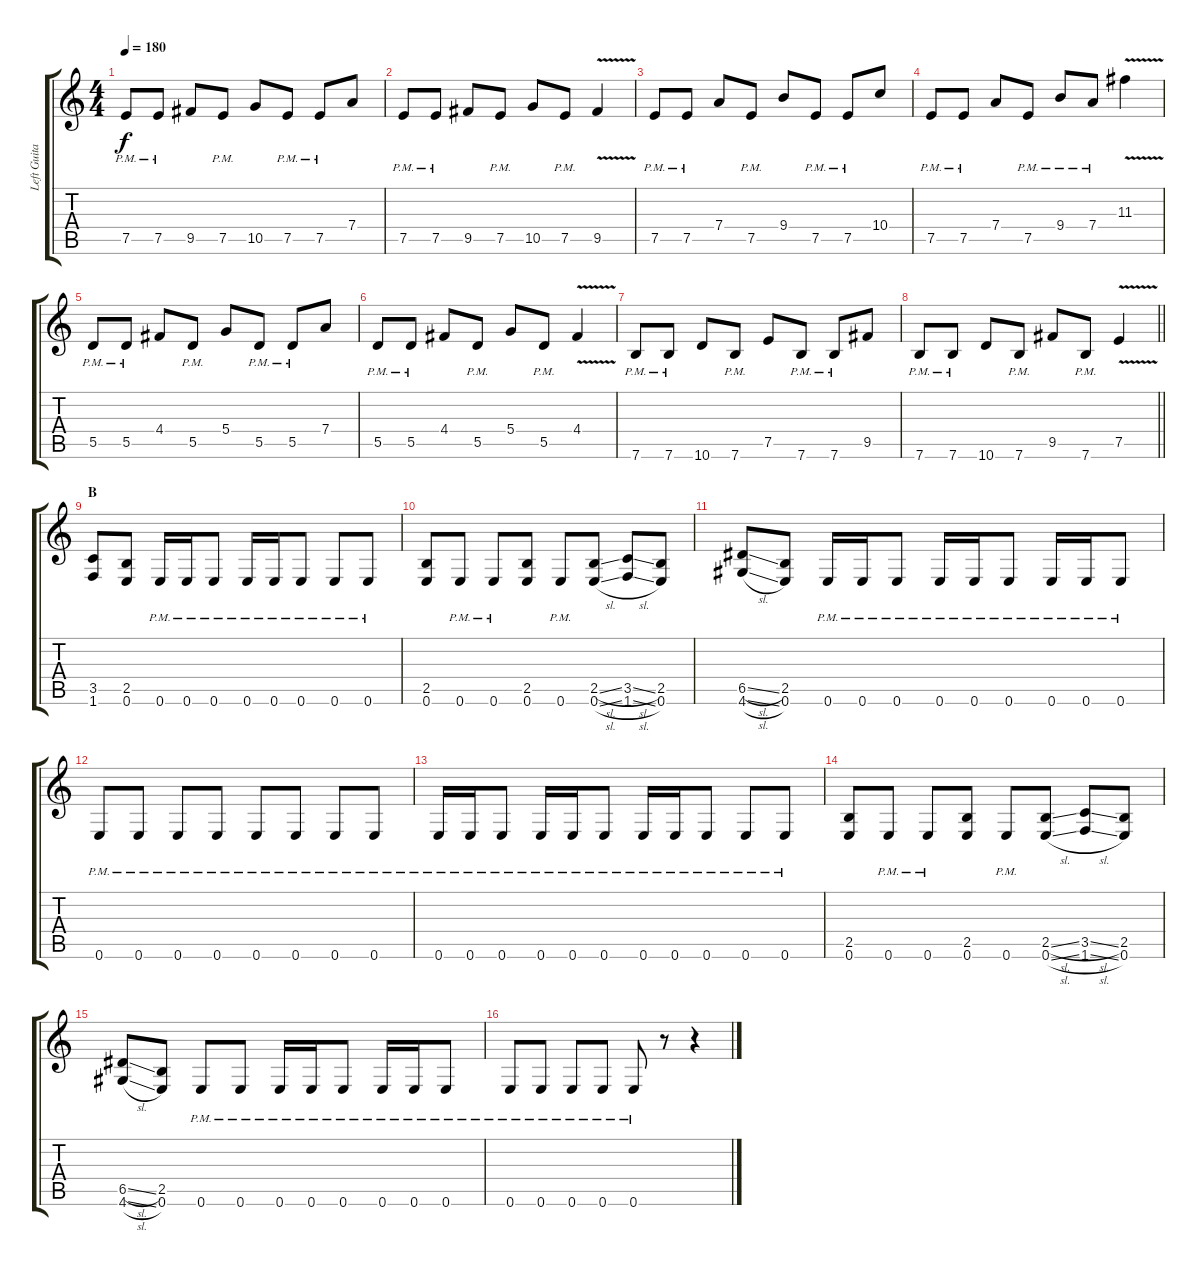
\track ("Left Guitar" "Left Guita") {instrument distortionguitar}
\staff {score tabs}
\tuning (E4 B3 G3 D3 A2 E2) {hide}
\ts (4 4)
\tempo 180
\clef g2
\ks c
7.5{pm}.8{dy f} 7.5{pm}.8 9.5.8 7.5{pm}.8 10.5.8 7.5{pm}.8 7.5{pm}.8 7.4.8 |
7.5{pm}.8 7.5{pm}.8 9.5.8 7.5{pm}.8 10.5.8 7.5{pm}.8 9.5{v}.4 |
7.5{pm}.8 7.5{pm}.8 7.4.8 7.5{pm}.8 9.4.8 7.5{pm}.8 7.5{pm}.8 10.4.8 |
7.5{pm}.8 7.5{pm}.8 7.4.8 7.5{pm}.8 9.4{pm}.8 7.4{pm}.8 11.3{v}.4 |
5.5{pm}.8 5.5{pm}.8 4.4.8 5.5{pm}.8 5.4.8 5.5{pm}.8 5.5{pm}.8 7.4.8 |
5.5{pm}.8 5.5{pm}.8 4.4.8 5.5{pm}.8 5.4.8 5.5{pm}.8 4.4{v}.4 |
7.6{pm}.8 7.6{pm}.8 10.6.8 7.6{pm}.8 7.5.8 7.6{pm}.8 7.6{pm}.8 9.5.8 |
\barLineRight lightlight
7.6{pm}.8 7.6{pm}.8 10.6.8 7.6{pm}.8 9.5.8 7.6{pm}.8 7.5{v}.4 |
\section ("" "B")
(3.5 1.6).8 (2.5 0.6).8 0.6{pm}.16 0.6{pm}.16 0.6{pm}.8 0.6{pm}.16 0.6{pm}.16 0.6{pm}.8 0.6{pm}.8 0.6{pm}.8 |
(2.5 0.6).8 0.6{pm}.8 0.6{pm}.8 (2.5 0.6).8 0.6{pm}.8 (2.5{sl} 0.6{sl}).8 (3.5{sl} 1.6{sl}).8 (2.5 0.6).8 |
(6.5{sl} 4.6{sl}).8 (2.5 0.6).8 0.6{pm}.16 0.6{pm}.16 0.6{pm}.8 0.6{pm}.16 0.6{pm}.16 0.6{pm}.8 0.6{pm}.16 0.6{pm}.16 0.6{pm}.8 |
0.6{pm}.8 0.6{pm}.8 0.6{pm}.8 0.6{pm}.8 0.6{pm}.8 0.6{pm}.8 0.6{pm}.8 0.6{pm}.8 |
0.6{pm}.16 0.6{pm}.16 0.6{pm}.8 0.6{pm}.16 0.6{pm}.16 0.6{pm}.8 0.6{pm}.16 0.6{pm}.16 0.6{pm}.8 0.6{pm}.8 0.6{pm}.8 |
(2.5 0.6).8 0.6{pm}.8 0.6{pm}.8 (2.5 0.6).8 0.6{pm}.8 (2.5{sl} 0.6{sl}).8 (3.5{sl} 1.6{sl}).8 (2.5 0.6).8 |
(6.5{sl} 4.6{sl}).8 (2.5 0.6).8 0.6{pm}.8 0.6{pm}.8 0.6{pm}.16 0.6{pm}.16 0.6{pm}.8 0.6{pm}.16 0.6{pm}.16 0.6{pm}.8 |
0.6{pm}.8 0.6{pm}.8 0.6{pm}.8 0.6{pm}.8 0.6{pm}.8 r.8 r.4
